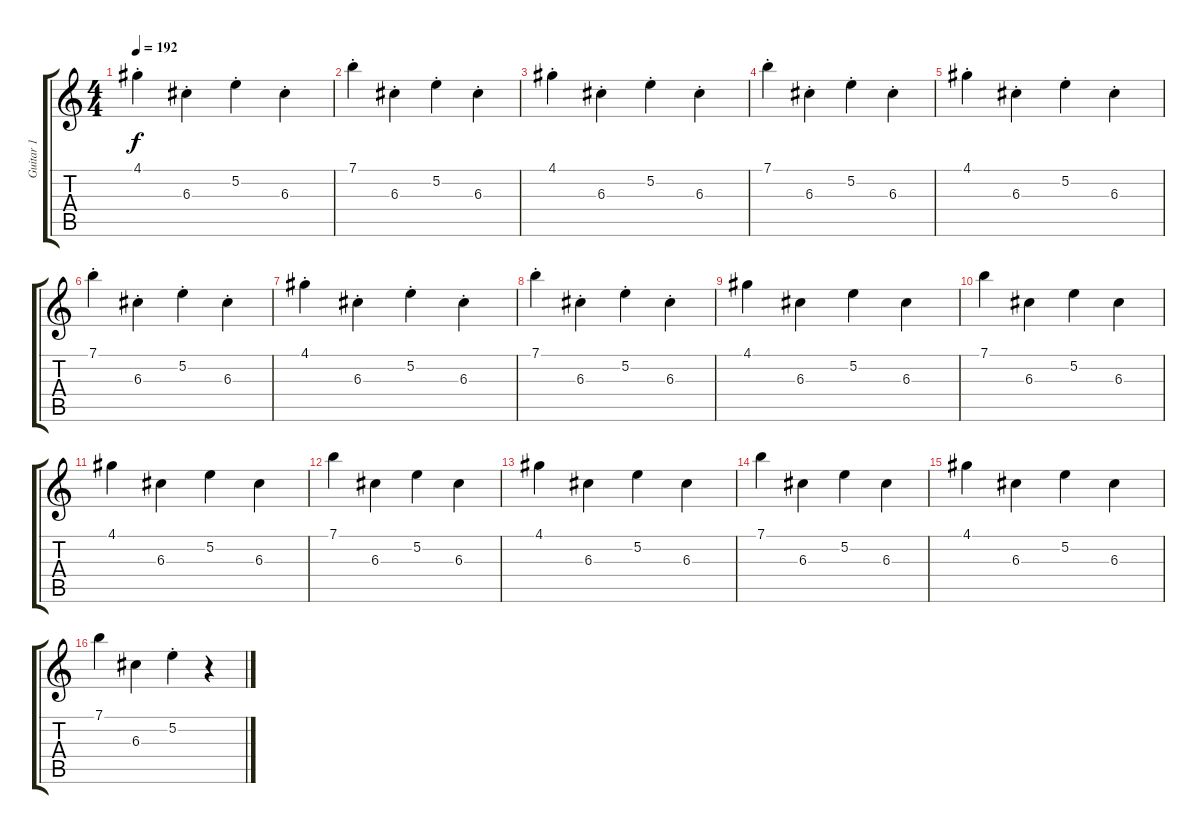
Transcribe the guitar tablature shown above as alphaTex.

\track ("Guitar 1" "Guitar 1") {instrument distortionguitar}
\staff {score tabs}
\tuning (E4 B3 G3 D3 A2 E2) {hide}
\ts (4 4)
\tempo 192
\clef g2
\ks c
4.1{st}.4{dy f} 6.3{st}.4 5.2{st}.4 6.3{st}.4 |
7.1{st}.4 6.3{st}.4 5.2{st}.4 6.3{st}.4 |
4.1{st}.4 6.3{st}.4 5.2{st}.4 6.3{st}.4 |
7.1{st}.4 6.3{st}.4 5.2{st}.4 6.3{st}.4 |
4.1{st}.4 6.3{st}.4 5.2{st}.4 6.3{st}.4 |
7.1{st}.4 6.3{st}.4 5.2{st}.4 6.3{st}.4 |
4.1{st}.4 6.3{st}.4 5.2{st}.4 6.3{st}.4 |
7.1{st}.4 6.3{st}.4 5.2{st}.4 6.3{st}.4 |
4.1.4 6.3.4 5.2.4 6.3.4 |
7.1.4 6.3.4 5.2.4 6.3.4 |
4.1.4 6.3.4 5.2.4 6.3.4 |
7.1.4 6.3.4 5.2.4 6.3.4 |
4.1.4 6.3.4 5.2.4 6.3.4 |
7.1.4 6.3.4 5.2.4 6.3.4 |
4.1.4 6.3.4 5.2.4 6.3.4 |
7.1.4 6.3.4 5.2{st}.4 r.4{volume 16 instrument distortionguitar}
